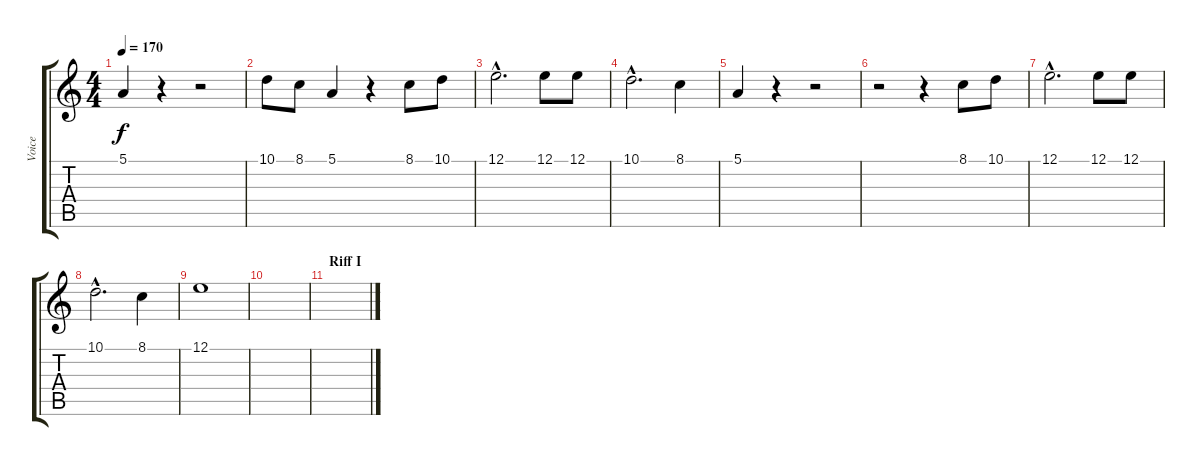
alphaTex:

\track ("Voice" "Voice") {instrument lead6voice}
\staff {score tabs}
\tuning (E4 B3 G3 D3 A2 E2) {hide}
\ts (4 4)
\tempo 170
\clef g2
\ks c
5.1.4{dy f} r.4 r.2 |
10.1.8 8.1.8 5.1.4 r.4 8.1.8 10.1.8 |
12.1{hac}.2{d} 12.1.8 12.1.8 |
10.1{hac}.2{d} 8.1.4 |
5.1.4 r.4 r.2 |
r.2 r.4 8.1.8 10.1.8 |
12.1{hac}.2{d} 12.1.8 12.1.8 |
10.1{hac}.2{d} 8.1.4 |
12.1.1 |
|
\section ("" "Riff I")
